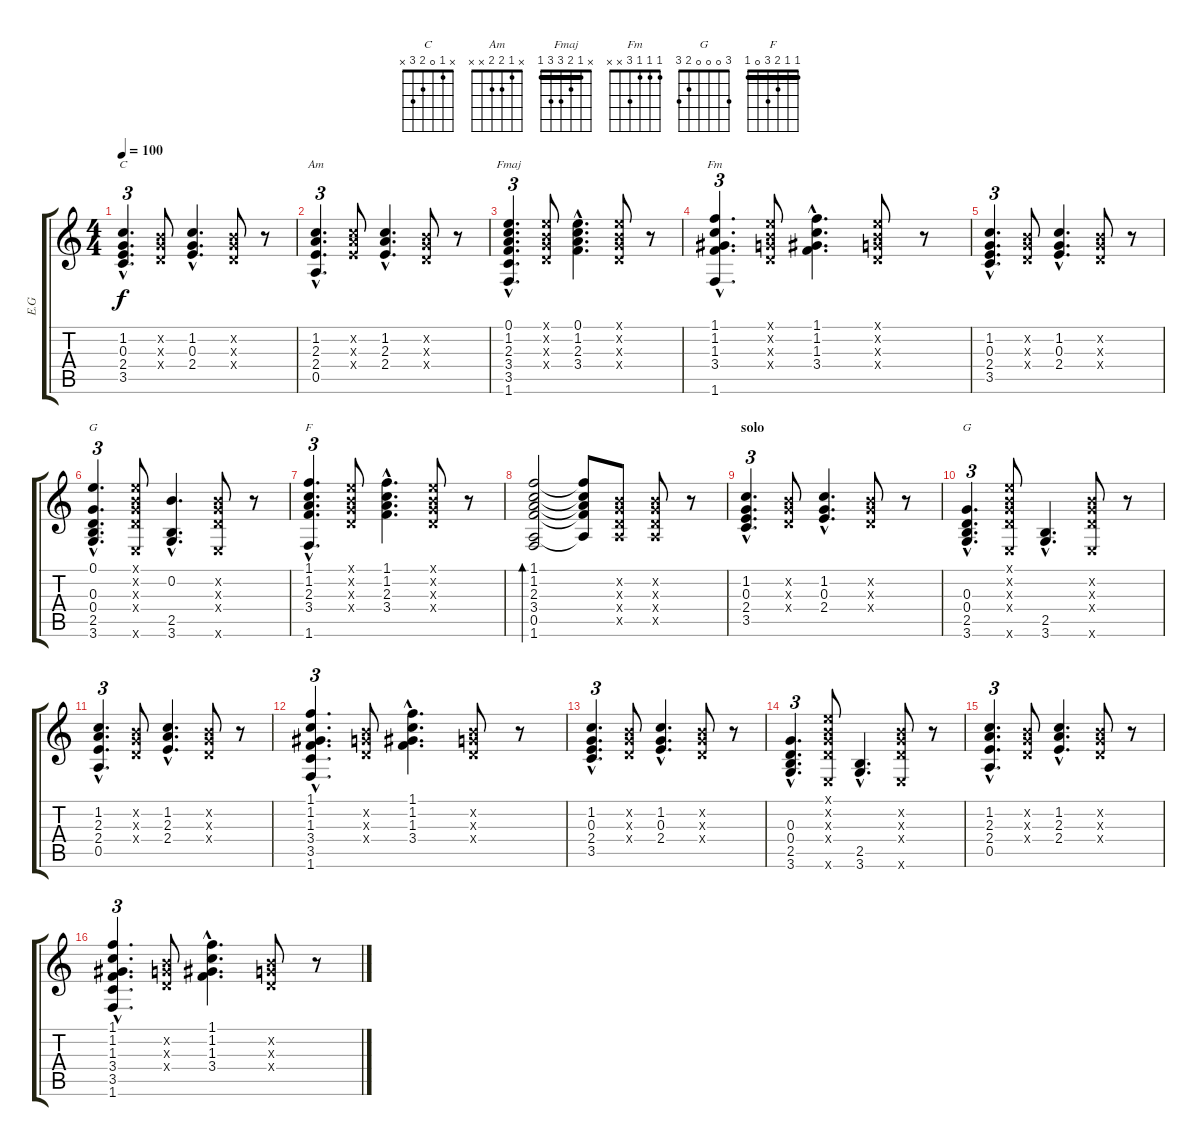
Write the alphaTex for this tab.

\track ("E.G" "E.G") {instrument acousticguitarsteel}
\staff {score tabs}
\tuning (E4 B3 G3 D3 A2 E2) {hide}
\chord ("C" x 1 0 2 3 x)
\chord ("Am" x 1 2 2 x x)
\chord ("Fmaj" x 1 2 3 3 1) {barre 1}
\chord ("Fm" 1 1 1 3 x x)
\chord ("G" x 0 0 0 2 3)
\chord ("F" 1 1 2 3 0 1) {barre 1}
\chord ("G" 3 0 0 0 2 3)
\ts (4 4)
\tempo 100
\clef g2
\ks c
(1.2{hac} 0.3{hac} 2.4{hac} 3.5{hac}).4{d tu (3 2) ch "C" dy f} (0.2{x} 0.3{x} 0.4{x}).8 (1.2{hac} 0.3{hac} 2.4{hac}).4{d} (0.2{x} 0.3{x} 0.4{x}).8 r.8 |
(1.2{hac} 2.3{hac} 2.4{hac} 0.5{hac}).4{d tu (3 2) ch "Am"} (1.2{x} 2.3{x} 2.4{x}).8 (1.2{hac} 2.3{hac} 2.4{hac}).4{d} (0.2{x} 0.3{x} 0.4{x}).8 r.8 |
(0.1{hac} 1.2{hac} 2.3{hac} 3.4{hac} 3.5{hac} 1.6{hac}).4{d tu (3 2) ch "Fmaj"} (0.1{x} 0.2{x} 0.3{x} 0.4{x}).8 (0.1{hac} 1.2{hac} 2.3{hac} 3.4{hac}).4{d} (0.1{x} 0.2{x} 0.3{x} 0.4{x}).8 r.8 |
(1.1{hac} 1.2{hac} 1.3{hac} 3.4{hac} 1.6{hac}).4{d tu (3 2) ch "Fm"} (0.1{x} 0.2{x} 0.3{x} 0.4{x}).8 (1.1{hac} 1.2{hac} 1.3{hac} 3.4{hac}).4{d} (0.1{x} 0.2{x} 0.3{x} 0.4{x}).8 r.8 |
(1.2{hac} 0.3{hac} 2.4{hac} 3.5{hac}).4{d tu (3 2)} (0.2{x} 0.3{x} 0.4{x}).8 (1.2{hac} 0.3{hac} 2.4{hac}).4{d} (0.2{x} 0.3{x} 0.4{x}).8 r.8 |
(0.1{hac} 0.3{hac} 0.4{hac} 2.5{hac} 3.6{hac}).4{d tu (3 2) ch "G"} (0.1{x} 0.2{x} 0.3{x} 0.4{x} 0.6{x}).8 (0.2{hac} 2.5{hac} 3.6{hac}).4{d} (0.2{x} 0.3{x} 0.4{x} 0.6{x}).8 r.8 |
(1.1{hac} 1.2{hac} 2.3{hac} 3.4{hac} 1.6{hac}).4{d tu (3 2) ch "F"} (0.1{x} 0.2{x} 0.3{x} 0.4{x}).8 (1.1{hac} 1.2{hac} 2.3{hac} 3.4{hac}).4{d} (0.1{x} 0.2{x} 0.3{x} 0.4{x}).8 r.8 |
(1.1 1.2 2.3 3.4 0.5 1.6).2{bd 120} (1.1{t} 1.2{t} 2.3{t} 3.4{t} 0.5{t}).8 (0.2{x} 0.3{x} 0.4{x} 0.5{x}).8 (0.2{x} 0.3{x} 0.4{x} 0.5{x}).8 r.8 |
\section ("" "solo")
(1.2{hac} 0.3{hac} 2.4{hac} 3.5{hac}).4{d tu (3 2)} (0.2{x} 0.3{x} 0.4{x}).8 (1.2{hac} 0.3{hac} 2.4{hac}).4{d} (0.2{x} 0.3{x} 0.4{x}).8 r.8 |
(0.3{hac} 0.4{hac} 2.5{hac} 3.6{hac}).4{d tu (3 2) ch "G"} (0.1{x} 0.2{x} 0.3{x} 0.4{x} 0.6{x}).8 (2.5{hac} 3.6{hac}).4{d} (0.2{x} 0.3{x} 0.4{x} 0.6{x}).8 r.8 |
(1.2{hac} 2.3{hac} 2.4{hac} 0.5{hac}).4{d tu (3 2)} (0.2{x} 0.3{x} 0.4{x}).8 (1.2{hac} 2.3{hac} 2.4{hac}).4{d} (0.2{x} 0.3{x} 0.4{x}).8 r.8 |
(1.1{hac} 1.2{hac} 1.3{hac} 3.4{hac} 3.5{hac} 1.6{hac}).4{d tu (3 2)} (0.2{x} 0.3{x} 0.4{x}).8 (1.1{hac} 1.2{hac} 1.3{hac} 3.4{hac}).4{d} (0.2{x} 0.3{x} 0.4{x}).8 r.8 |
(1.2{hac} 0.3{hac} 2.4{hac} 3.5{hac}).4{d tu (3 2)} (0.2{x} 0.3{x} 0.4{x}).8 (1.2{hac} 0.3{hac} 2.4{hac}).4{d} (0.2{x} 0.3{x} 0.4{x}).8 r.8 |
(0.3{hac} 0.4{hac} 2.5{hac} 3.6{hac}).4{d tu (3 2)} (0.1{x} 0.2{x} 0.3{x} 0.4{x} 0.6{x}).8 (2.5{hac} 3.6{hac}).4{d} (0.2{x} 0.3{x} 0.4{x} 0.6{x}).8 r.8 |
(1.2{hac} 2.3{hac} 2.4{hac} 0.5{hac}).4{d tu (3 2)} (0.2{x} 0.3{x} 0.4{x}).8 (1.2{hac} 2.3{hac} 2.4{hac}).4{d} (0.2{x} 0.3{x} 0.4{x}).8 r.8 |
(1.1{hac} 1.2{hac} 1.3{hac} 3.4{hac} 3.5{hac} 1.6{hac}).4{d tu (3 2)} (0.2{x} 0.3{x} 0.4{x}).8 (1.1{hac} 1.2{hac} 1.3{hac} 3.4{hac}).4{d} (0.2{x} 0.3{x} 0.4{x}).8 r.8
